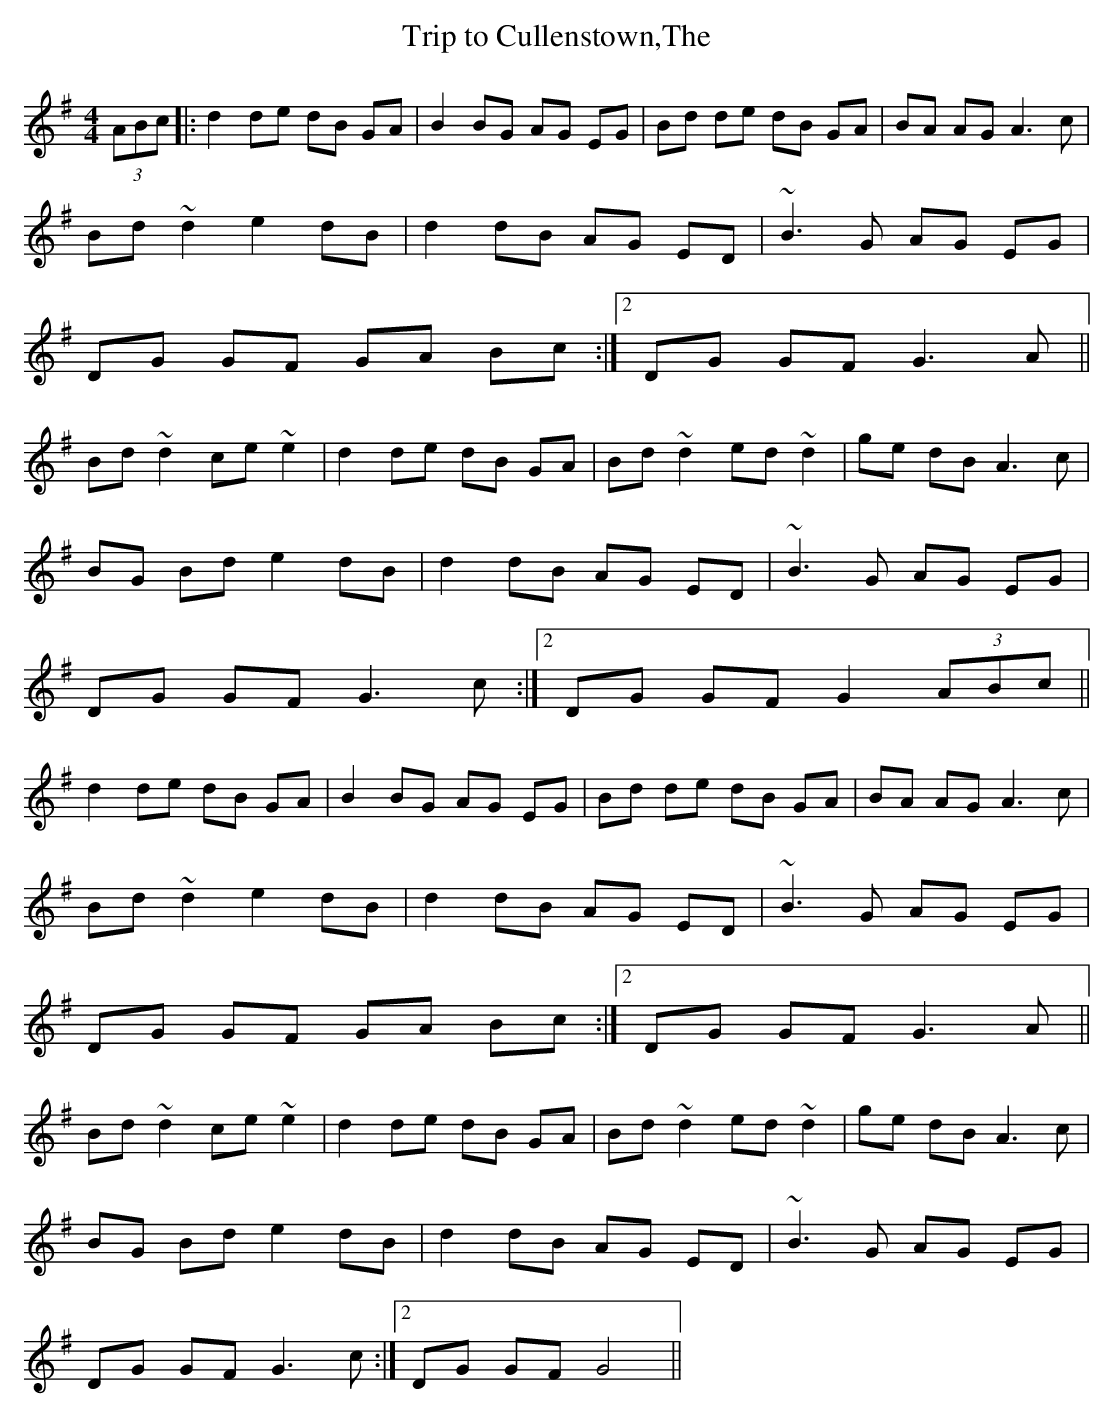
X:1
T:Trip to Cullenstown,The
M:4/4
L:1/8
K:G
(3ABc|:d2 de dB GA|B2 BG AG EG|Bd de dB GA|BA AG A3 c|
Bd ~d2 e2 dB|d2 dB AG ED|~B3 G AG EG|
1 DG GF GA Bc:|2 DG GF G3 A||
Bd ~d2 ce ~e2|d2 de dB GA|Bd ~d2 ed ~d2|ge dB A3 c|
BG Bd e2 dB|d2 dB AG ED|~B3 G AG EG|
1 DG GF G3 c:|2 DG GF G2 (3ABc||
d2 de dB GA|B2 BG AG EG|Bd de dB GA|BA AG A3 c|
Bd ~d2 e2 dB|d2 dB AG ED|~B3 G AG EG|
1 DG GF GA Bc:|2 DG GF G3 A||
Bd ~d2 ce ~e2|d2 de dB GA|Bd ~d2 ed ~d2|ge dB A3 c|
BG Bd e2 dB|d2 dB AG ED|~B3 G AG EG|
1 DG GF G3 c:|2 DG GF G4||
